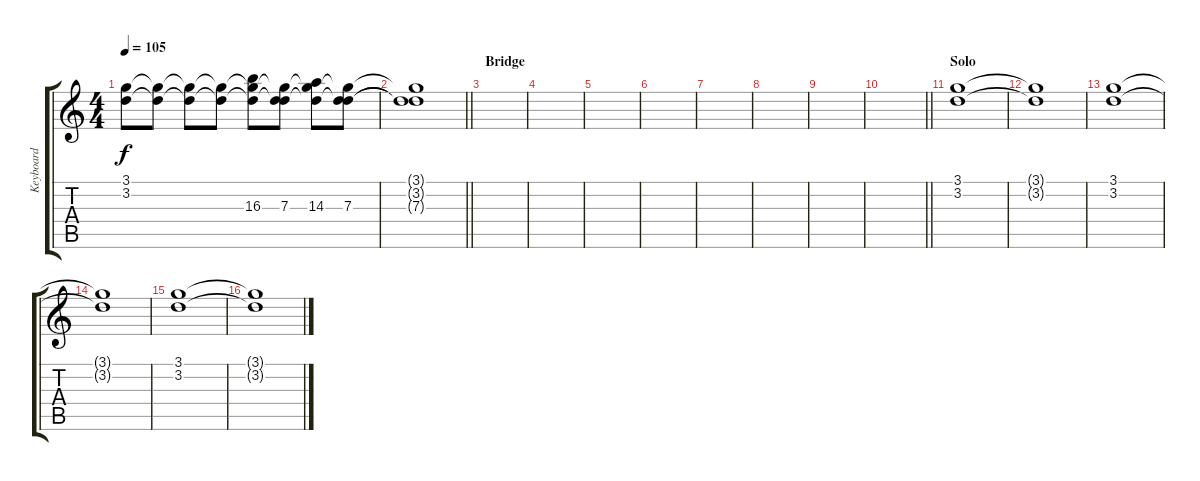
\track ("Keyboard" "Keyboard") {instrument acousticguitarnylon}
\staff {score tabs}
\tuning (E4 B3 G3 D3 A2 E2) {hide}
\ts (4 4)
\tempo 105
\clef g2
\ks c
(3.1 3.2).8{dy f} (3.1{t} 3.2{t}).8 (3.1{t} 3.2{t}).8 (3.1{t} 3.2{t}).8 (3.1{t} 3.2{t} 16.3).8 (3.1{t} 3.2{t} 7.3).8 (3.1{t} 3.2{t} 14.3).8 (3.1{t} 3.2{t} 7.3).8 |
\barLineRight lightlight
(3.1{t} 3.2{t} 7.3{t}).1 |
\section ("" "Bridge")
|
|
|
|
|
|
|
\barLineRight lightlight
|
\section ("" "Solo")
(3.1 3.2).1 |
(3.1{t} 3.2{t}).1 |
(3.1 3.2).1 |
(3.1{t} 3.2{t}).1 |
(3.1 3.2).1 |
(3.1{t} 3.2{t}).1
